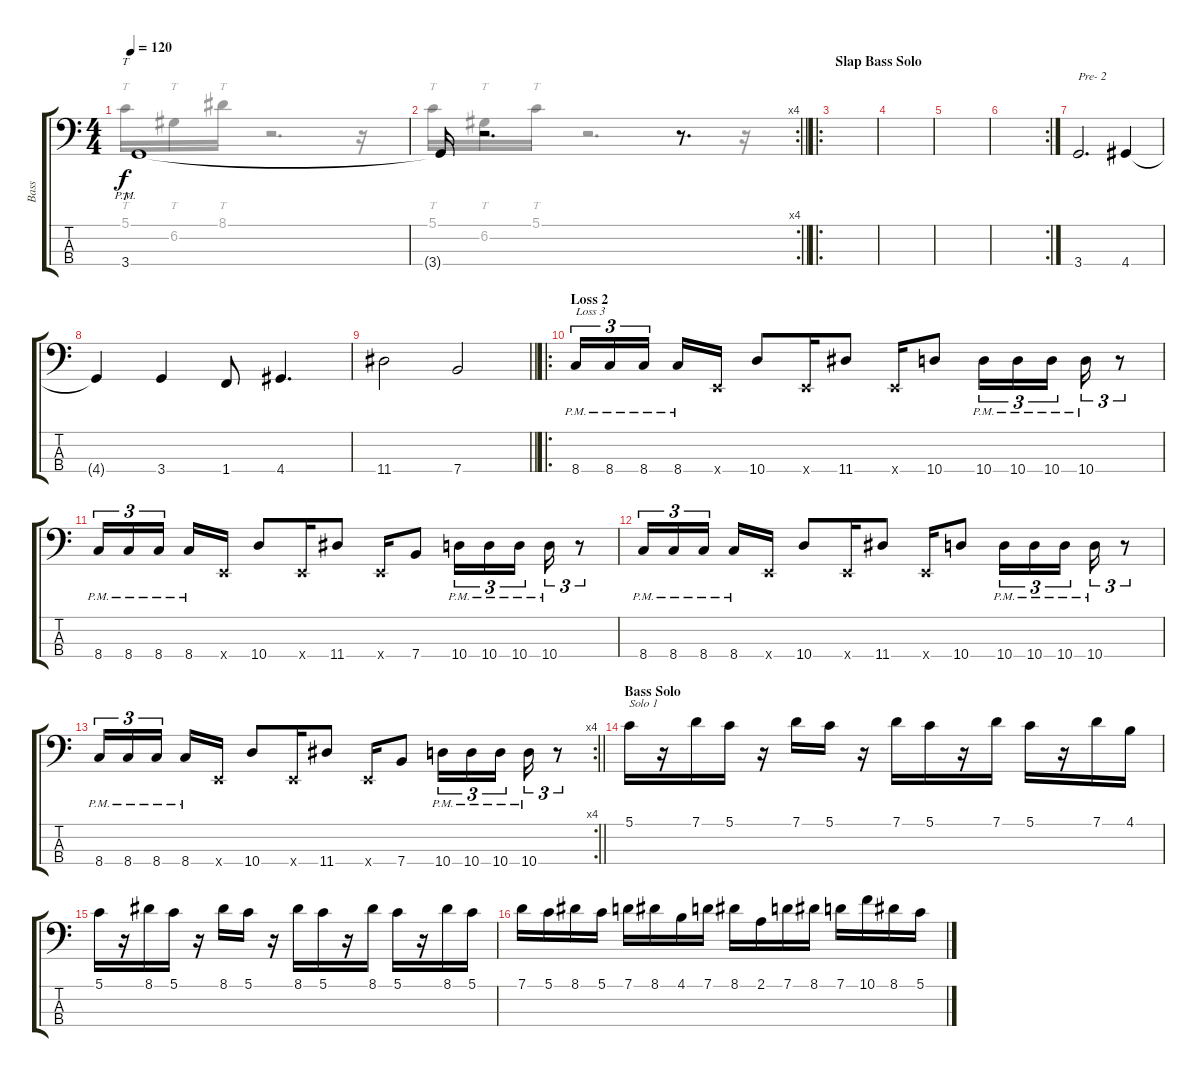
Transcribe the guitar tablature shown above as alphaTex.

\track ("Bass" "Bass") {instrument synthbass2}
\staff {score tabs}
\tuning (G2 D2 A1 E1) {hide}
\voice
\ts (4 4)
\tempo 120
\clef f4
\ks c
3.4{pm}.1{tt dy f} |
\rc 4
\barLineRight lightlight
3.4{t}.16 r.2{d} r.8{d} |
\ro
\section ("" "Slap Bass Solo")
|
|
|
\rc 2
|
3.4.2{d txt "Pre- 2"} 4.4.4 |
4.4{t}.4 3.4.4 1.4.8 4.4.4{d} |
\barLineRight lightlight
11.4.2 7.4.2 |
\ro
\section ("" "Loss 2")
8.4{pm}.16{tu (3 2) txt "Loss 3"} 8.4{pm}.16{tu (3 2)} 8.4{pm}.16{tu (3 2) beam splitsecondary} 8.4{pm}.16 0.4{x}.16 10.4.8 0.4{x}.16 11.4.8 0.4{x}.16 10.4.8 10.4{pm}.16{tu (3 2)} 10.4{pm}.16{tu (3 2)} 10.4{pm}.16{tu (3 2) beam splitsecondary} 10.4{pm}.16{tu (3 2)} r.8{tu (3 2)} |
8.4{pm}.16{tu (3 2)} 8.4{pm}.16{tu (3 2)} 8.4{pm}.16{tu (3 2) beam splitsecondary} 8.4{pm}.16 0.4{x}.16 10.4.8 0.4{x}.16 11.4.8 0.4{x}.16 7.4.8 10.4{pm}.16{tu (3 2)} 10.4{pm}.16{tu (3 2)} 10.4{pm}.16{tu (3 2) beam splitsecondary} 10.4{pm}.16{tu (3 2)} r.8{tu (3 2)} |
8.4{pm}.16{tu (3 2)} 8.4{pm}.16{tu (3 2)} 8.4{pm}.16{tu (3 2) beam splitsecondary} 8.4{pm}.16 0.4{x}.16 10.4.8 0.4{x}.16 11.4.8 0.4{x}.16 10.4.8 10.4{pm}.16{tu (3 2)} 10.4{pm}.16{tu (3 2)} 10.4{pm}.16{tu (3 2) beam splitsecondary} 10.4{pm}.16{tu (3 2)} r.8{tu (3 2)} |
\rc 4
\barLineRight lightlight
8.4{pm}.16{tu (3 2)} 8.4{pm}.16{tu (3 2)} 8.4{pm}.16{tu (3 2) beam splitsecondary} 8.4{pm}.16 0.4{x}.16 10.4.8 0.4{x}.16 11.4.8 0.4{x}.16 7.4.8 10.4{pm}.16{tu (3 2)} 10.4{pm}.16{tu (3 2)} 10.4{pm}.16{tu (3 2) beam splitsecondary} 10.4{pm}.16{tu (3 2)} r.8{tu (3 2)} |
\section ("" "Bass Solo")
5.1.16{txt "Solo 1"} r.16 7.1.16 5.1.16 r.16 7.1.16 5.1.16 r.16 7.1.16 5.1.16 r.16 7.1.16 5.1.16 r.16 7.1.16 4.1.16 |
5.1.16 r.16 8.1.16 5.1.16 r.16 8.1.16 5.1.16 r.16 8.1.16 5.1.16 r.16 8.1.16 5.1.16 r.16 8.1.16 5.1.16 |
7.1.16 5.1.16 8.1.16 5.1.16 7.1.16 8.1.16 4.1.16 7.1.16 8.1.16 2.1.16 7.1.16 8.1.16 7.1.16 10.1.16 8.1.16 5.1.16
\voice
\clef f4
\ottava regular
\simile none
\ks c
5.1.16{tt dy f} 6.2.16{tt} 8.1.16{tt} r.2{d} r.16 |
\barLineRight lightlight
5.1.16{tt} 6.2.16{tt} 5.1.16{tt} r.2{d} r.16 |
|
|
|
|
|
|
\barLineRight lightlight
|
|
|
|
\barLineRight lightlight
|
|
|
